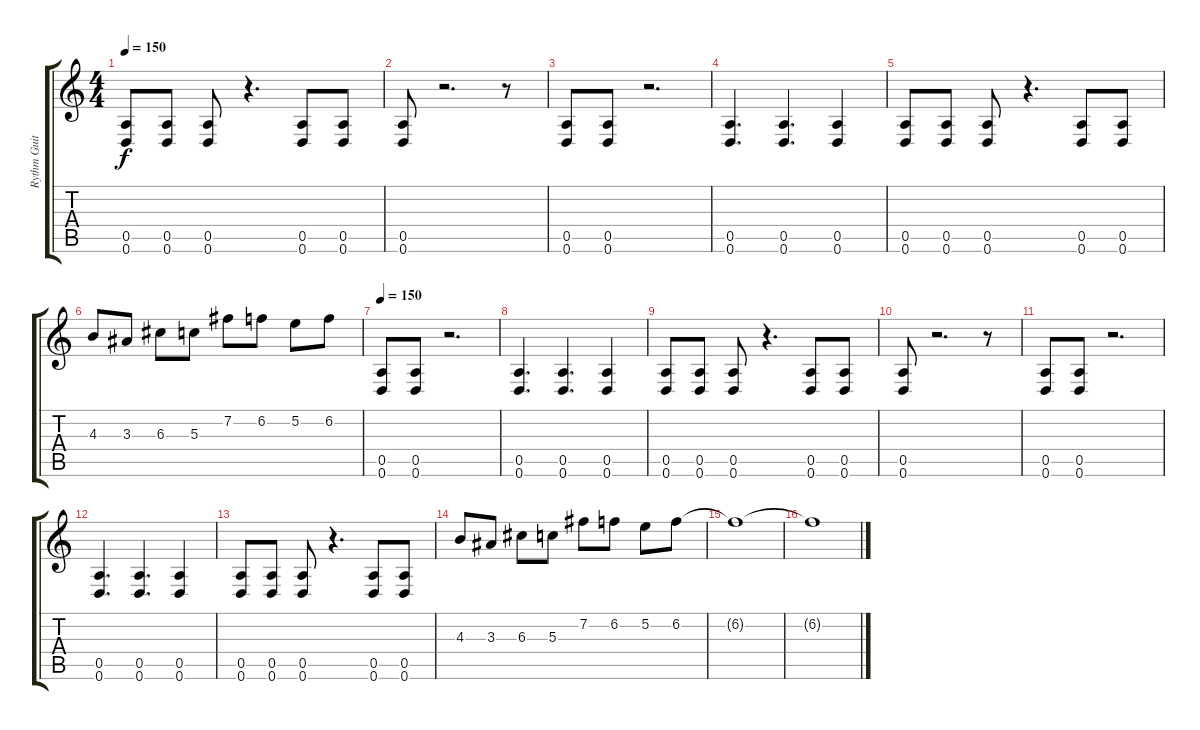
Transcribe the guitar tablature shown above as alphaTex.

\track ("Rythm Guitar" "Rythm Guit") {instrument distortionguitar}
\staff {score tabs}
\tuning (E4 B3 G3 D3 A2 D2) {hide}
\ts (4 4)
\tempo 150
\clef g2
\ks c
(0.5 0.6).8{dy f} (0.5 0.6).8 (0.5 0.6).8 r.4{d} (0.5 0.6).8 (0.5 0.6).8 |
(0.5 0.6).8 r.2{d} r.8 |
(0.5 0.6).8 (0.5 0.6).8 r.2{d} |
(0.5 0.6).4{d} (0.5 0.6).4{d} (0.5 0.6).4 |
(0.5 0.6).8 (0.5 0.6).8 (0.5 0.6).8 r.4{d} (0.5 0.6).8 (0.5 0.6).8 |
4.3.8 3.3.8 6.3.8 5.3.8 7.2.8 6.2.8 5.2.8 6.2.8 |
\tempo 150
(0.5 0.6).8 (0.5 0.6).8 r.2{d} |
(0.5 0.6).4{d} (0.5 0.6).4{d} (0.5 0.6).4 |
(0.5 0.6).8 (0.5 0.6).8 (0.5 0.6).8 r.4{d} (0.5 0.6).8 (0.5 0.6).8 |
(0.5 0.6).8 r.2{d} r.8 |
(0.5 0.6).8 (0.5 0.6).8 r.2{d} |
(0.5 0.6).4{d} (0.5 0.6).4{d} (0.5 0.6).4 |
(0.5 0.6).8 (0.5 0.6).8 (0.5 0.6).8 r.4{d} (0.5 0.6).8 (0.5 0.6).8 |
4.3.8 3.3.8 6.3.8 5.3.8 7.2.8 6.2.8 5.2.8 6.2.8 |
6.2{t}.1 |
6.2{t}.1
